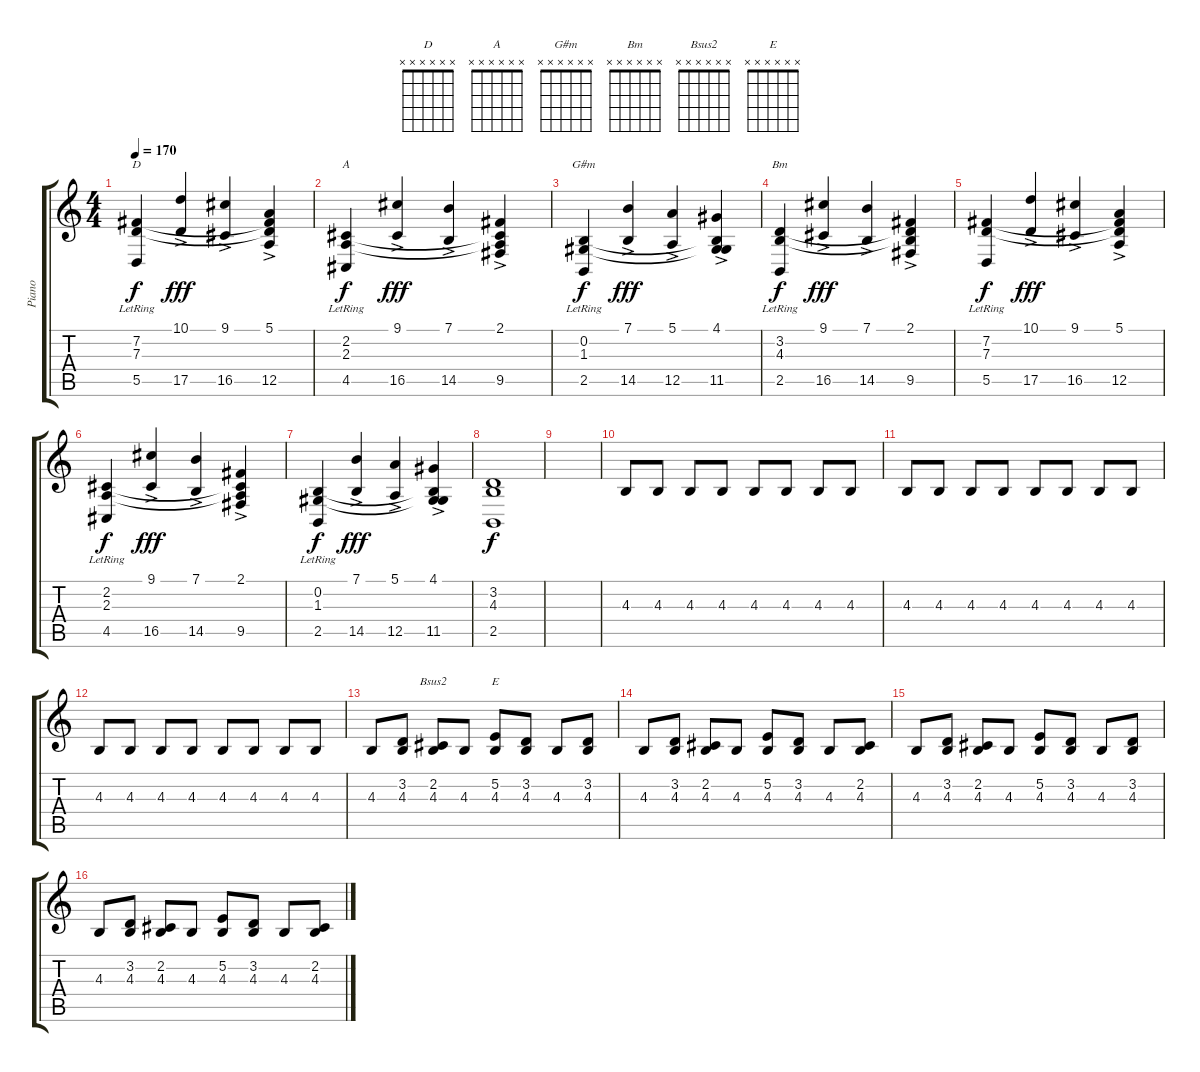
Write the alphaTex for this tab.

\track ("Piano" "Piano") {instrument brightacousticpiano}
\staff {score tabs}
\tuning (E4 B3 G3 D3 A2 E2) {hide}
\chord ("D" x x x x x x)
\chord ("A" x x x x x x)
\chord ("G#m" x x x x x x)
\chord ("Bm" x x x x x x)
\chord ("Bsus2" x x x x x x)
\chord ("E" x x x x x x)
\ts (4 4)
\tempo 170
\clef g2
\ks c
(7.2 7.3 5.5{lr}).4{ch "D" dy f} (10.1{ac} 17.5).4{dy fff} (9.1{ac} 16.5).4 (5.1{ac} 7.2{t} 7.3{t} 12.5).4 |
(2.2 2.3 4.5{lr}).4{ch "A" dy f} (9.1{ac} 16.5).4{dy fff} (7.1{ac} 14.5).4 (2.1{ac} 2.2{t} 2.3{t} 9.5).4 |
(0.2 1.3 2.5{lr}).4{ch "G#m" dy f} (7.1{ac} 14.5).4{dy fff} (5.1{ac} 12.5).4 (4.1{ac} 0.2{t} 1.3{t} 11.5).4 |
(3.2 4.3 2.5{lr}).4{ch "Bm" dy f} (9.1{ac} 16.5).4{dy fff} (7.1{ac} 14.5).4 (2.1{ac} 3.2{t} 4.3{t} 9.5).4 |
(7.2 7.3 5.5{lr}).4{dy f} (10.1{ac} 17.5).4{dy fff} (9.1{ac} 16.5).4 (5.1{ac} 7.2{t} 7.3{t} 12.5).4 |
(2.2 2.3 4.5{lr}).4{dy f} (9.1{ac} 16.5).4{dy fff} (7.1{ac} 14.5).4 (2.1{ac} 2.2{t} 2.3{t} 9.5).4 |
(0.2 1.3 2.5{lr}).4{dy f} (7.1{ac} 14.5).4{dy fff} (5.1{ac} 12.5).4 (4.1{ac} 0.2{t} 1.3{t} 11.5).4 |
(3.2 4.3 2.5).1{dy f} |
|
4.3.8 4.3.8 4.3.8 4.3.8 4.3.8 4.3.8 4.3.8 4.3.8 |
4.3.8 4.3.8 4.3.8 4.3.8 4.3.8 4.3.8 4.3.8 4.3.8 |
4.3.8 4.3.8 4.3.8 4.3.8 4.3.8 4.3.8 4.3.8 4.3.8 |
4.3.8 (3.2 4.3).8 (2.2 4.3).8{ch "Bsus2"} 4.3.8 (5.2 4.3).8{ch "E"} (3.2 4.3).8 4.3.8 (3.2 4.3).8 |
4.3.8 (3.2 4.3).8 (2.2 4.3).8 4.3.8 (5.2 4.3).8 (3.2 4.3).8 4.3.8 (2.2 4.3).8 |
4.3.8 (3.2 4.3).8 (2.2 4.3).8 4.3.8 (5.2 4.3).8 (3.2 4.3).8 4.3.8 (3.2 4.3).8 |
4.3.8 (3.2 4.3).8 (2.2 4.3).8 4.3.8 (5.2 4.3).8 (3.2 4.3).8 4.3.8 (2.2 4.3).8
